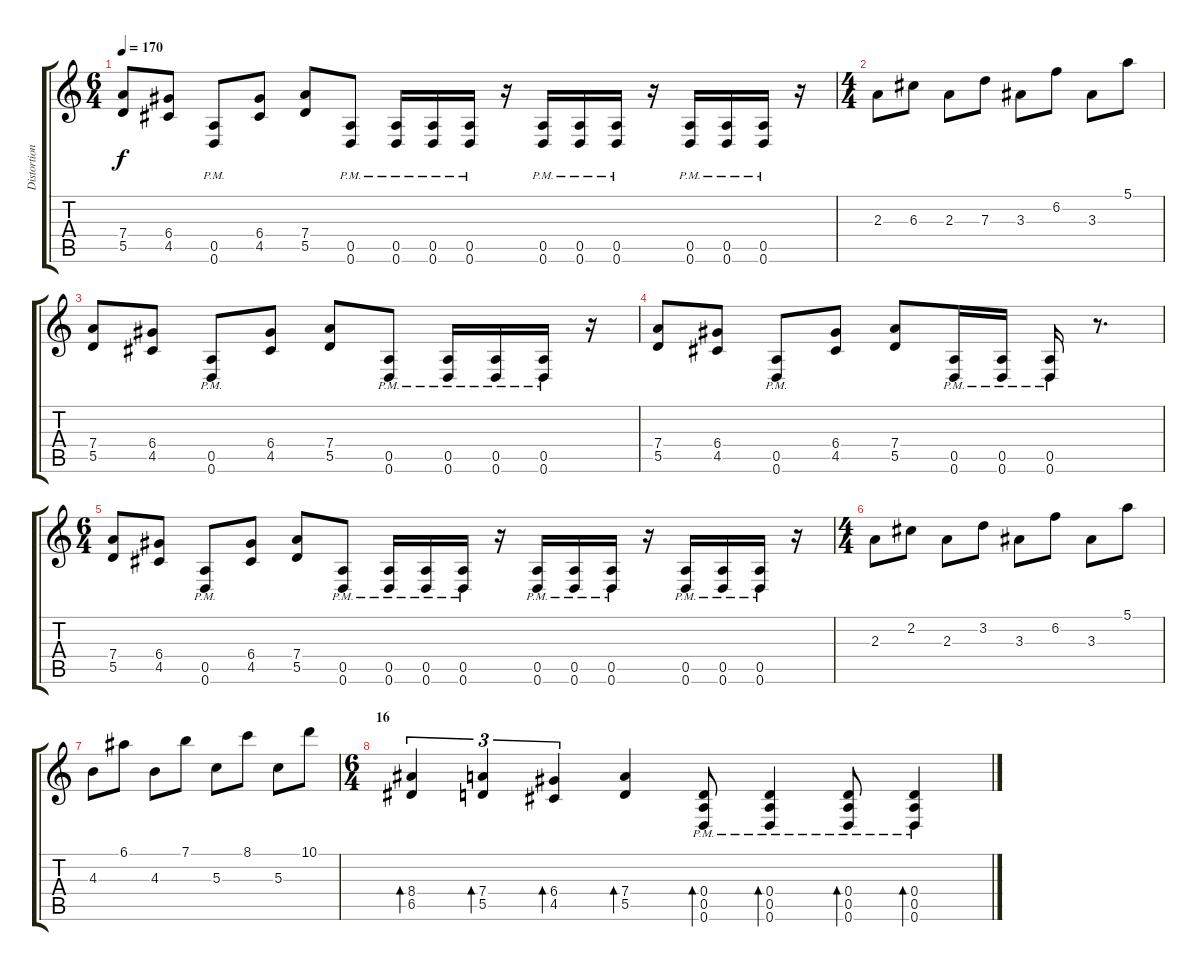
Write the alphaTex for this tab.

\track ("Distortion Guitar 2" "Distortion") {instrument distortionguitar}
\staff {score tabs}
\tuning (E4 B3 G3 D3 A2 D2) {hide}
\ts (6 4)
\tempo 170
\clef g2
\ks c
(7.4 5.5).8{dy f} (6.4 4.5).8 (0.5{pm} 0.6{pm}).8 (6.4 4.5).8 (7.4 5.5).8 (0.5{pm} 0.6{pm}).8 (0.5{pm} 0.6{pm}).16 (0.5{pm} 0.6{pm}).16 (0.5{pm} 0.6{pm}).16 r.16 (0.5{pm} 0.6{pm}).16 (0.5{pm} 0.6{pm}).16 (0.5{pm} 0.6{pm}).16 r.16 (0.5{pm} 0.6{pm}).16 (0.5{pm} 0.6{pm}).16 (0.5{pm} 0.6{pm}).16 r.16 |
\ts (4 4)
2.3.8 6.3.8 2.3.8 7.3.8 3.3.8 6.2.8 3.3.8 5.1.8 |
(7.4 5.5).8 (6.4 4.5).8 (0.5{pm} 0.6{pm}).8 (6.4 4.5).8 (7.4 5.5).8 (0.5{pm} 0.6{pm}).8 (0.5{pm} 0.6{pm}).16 (0.5{pm} 0.6{pm}).16 (0.5{pm} 0.6{pm}).16 r.16 |
(7.4 5.5).8 (6.4 4.5).8 (0.5{pm} 0.6{pm}).8 (6.4 4.5).8 (7.4 5.5).8 (0.5{pm} 0.6{pm}).16 (0.5{pm} 0.6{pm}).16 (0.5{pm} 0.6{pm}).16 r.8{d} |
\ts (6 4)
(7.4 5.5).8 (6.4 4.5).8 (0.5{pm} 0.6{pm}).8 (6.4 4.5).8 (7.4 5.5).8 (0.5{pm} 0.6{pm}).8 (0.5{pm} 0.6{pm}).16 (0.5{pm} 0.6{pm}).16 (0.5{pm} 0.6{pm}).16 r.16 (0.5{pm} 0.6{pm}).16 (0.5{pm} 0.6{pm}).16 (0.5{pm} 0.6{pm}).16 r.16 (0.5{pm} 0.6{pm}).16 (0.5{pm} 0.6{pm}).16 (0.5{pm} 0.6{pm}).16 r.16 |
\ts (4 4)
2.3.8 2.2.8 2.3.8 3.2.8 3.3.8 6.2.8 3.3.8 5.1.8 |
4.3.8 6.1.8 4.3.8 7.1.8 5.3.8 8.1.8 5.3.8 10.1.8 |
\ts (6 4)
\section ("" "16")
(8.4 6.5).4{tu (3 2) bd 60 volume 13 instrument distortionguitar} (7.4 5.5).4{tu (3 2) bd 60} (6.4 4.5).4{tu (3 2) bd 60} (7.4 5.5).4{bd 60} (0.4{pm} 0.5{pm} 0.6{pm}).8{bd 60} (0.4{pm} 0.5{pm} 0.6{pm}).4{bd 60} (0.4{pm} 0.5{pm} 0.6{pm}).8{bd 60} (0.4{pm} 0.5{pm} 0.6{pm}).4{bd 60}
